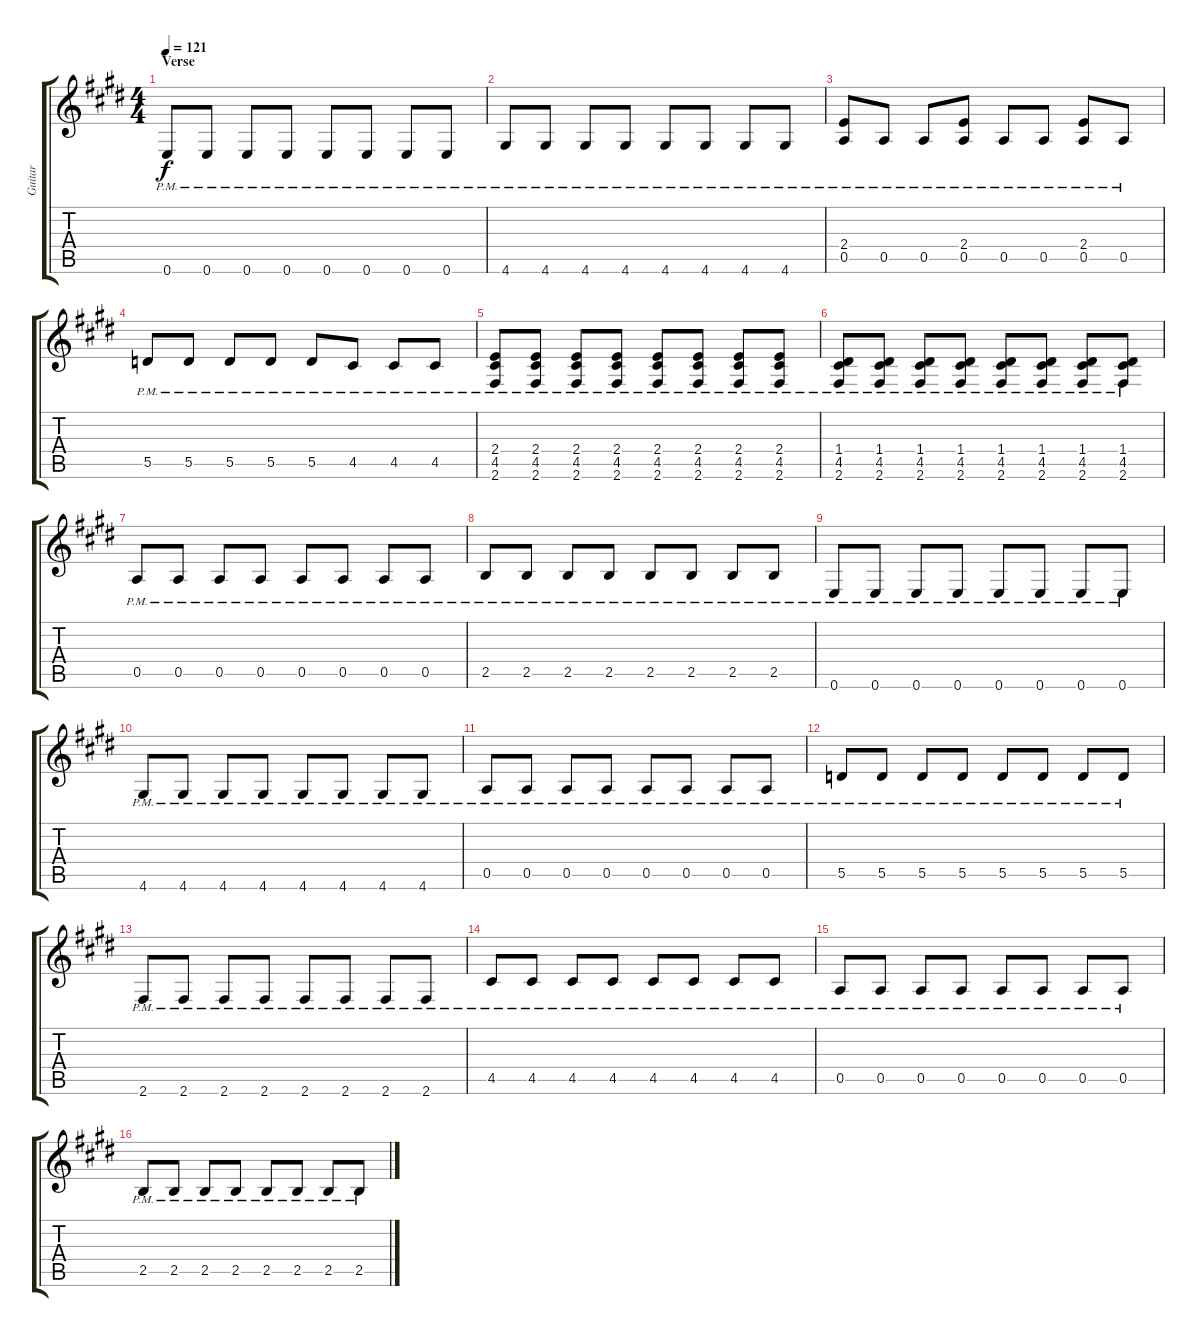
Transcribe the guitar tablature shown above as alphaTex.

\track ("Guitar" "Guitar") {instrument electricguitarmuted}
\staff {score tabs}
\tuning (E4 B3 G3 D3 A2 E2) {hide}
\ts (4 4)
\section ("" "Verse")
\tempo 121
\clef g2
\ks e
0.6{pm}.8{dy f instrument electricguitarmuted} 0.6{pm}.8 0.6{pm}.8 0.6{pm}.8 0.6{pm}.8 0.6{pm}.8 0.6{pm}.8 0.6{pm}.8 |
4.6{pm}.8 4.6{pm}.8 4.6{pm}.8 4.6{pm}.8 4.6{pm}.8 4.6{pm}.8 4.6{pm}.8 4.6{pm}.8 |
(2.4{pm} 0.5{pm}).8 0.5{pm}.8 0.5{pm}.8 (2.4{pm} 0.5{pm}).8 0.5{pm}.8 0.5{pm}.8 (2.4{pm} 0.5{pm}).8 0.5{pm}.8 |
5.5{pm}.8 5.5{pm}.8 5.5{pm}.8 5.5{pm}.8 5.5{pm}.8 4.5{pm}.8 4.5{pm}.8 4.5{pm}.8 |
(2.4{pm} 4.5{pm} 2.6{pm}).8 (2.4{pm} 4.5{pm} 2.6{pm}).8 (2.4{pm} 4.5{pm} 2.6{pm}).8 (2.4{pm} 4.5{pm} 2.6{pm}).8 (2.4{pm} 4.5{pm} 2.6{pm}).8 (2.4{pm} 4.5{pm} 2.6{pm}).8 (2.4{pm} 4.5{pm} 2.6{pm}).8 (2.4{pm} 4.5{pm} 2.6{pm}).8 |
(1.4{pm} 4.5{pm} 2.6{pm}).8 (1.4{pm} 4.5{pm} 2.6{pm}).8 (1.4{pm} 4.5{pm} 2.6{pm}).8 (1.4{pm} 4.5{pm} 2.6{pm}).8 (1.4{pm} 4.5{pm} 2.6{pm}).8 (1.4{pm} 4.5{pm} 2.6{pm}).8 (1.4{pm} 4.5{pm} 2.6{pm}).8 (1.4{pm} 4.5{pm} 2.6{pm}).8 |
0.5{pm}.8 0.5{pm}.8 0.5{pm}.8 0.5{pm}.8 0.5{pm}.8 0.5{pm}.8 0.5{pm}.8 0.5{pm}.8 |
2.5{pm}.8 2.5{pm}.8 2.5{pm}.8 2.5{pm}.8 2.5{pm}.8 2.5{pm}.8 2.5{pm}.8 2.5{pm}.8 |
0.6{pm}.8 0.6{pm}.8 0.6{pm}.8 0.6{pm}.8 0.6{pm}.8 0.6{pm}.8 0.6{pm}.8 0.6{pm}.8 |
4.6{pm}.8 4.6{pm}.8 4.6{pm}.8 4.6{pm}.8 4.6{pm}.8 4.6{pm}.8 4.6{pm}.8 4.6{pm}.8 |
0.5{pm}.8 0.5{pm}.8 0.5{pm}.8 0.5{pm}.8 0.5{pm}.8 0.5{pm}.8 0.5{pm}.8 0.5{pm}.8 |
5.5{pm}.8 5.5{pm}.8 5.5{pm}.8 5.5{pm}.8 5.5{pm}.8 5.5{pm}.8 5.5{pm}.8 5.5{pm}.8 |
2.6{pm}.8 2.6{pm}.8 2.6{pm}.8 2.6{pm}.8 2.6{pm}.8 2.6{pm}.8 2.6{pm}.8 2.6{pm}.8 |
4.5{pm}.8 4.5{pm}.8 4.5{pm}.8 4.5{pm}.8 4.5{pm}.8 4.5{pm}.8 4.5{pm}.8 4.5{pm}.8 |
0.5{pm}.8 0.5{pm}.8 0.5{pm}.8 0.5{pm}.8 0.5{pm}.8 0.5{pm}.8 0.5{pm}.8 0.5{pm}.8 |
2.5{pm}.8 2.5{pm}.8 2.5{pm}.8 2.5{pm}.8 2.5{pm}.8 2.5{pm}.8 2.5{pm}.8 2.5{pm}.8
